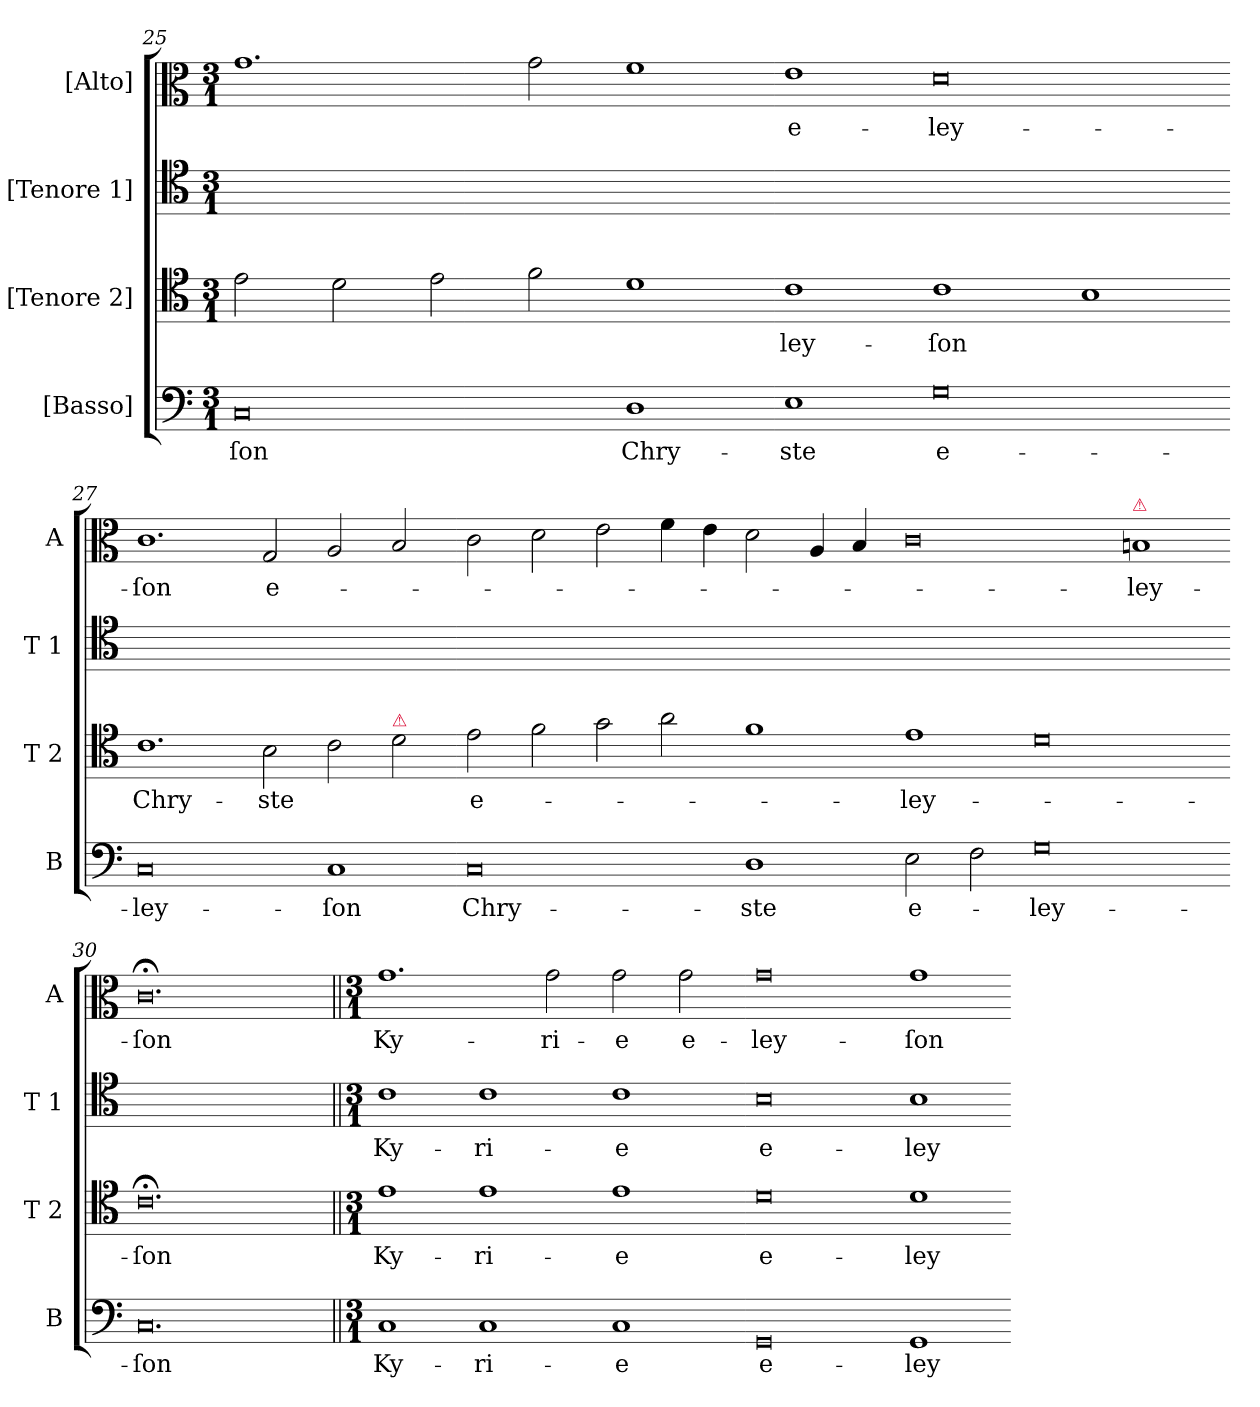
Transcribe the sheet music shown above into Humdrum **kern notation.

**kern	**text	**kern	**text	**kern	**text	**kern	**text
*part4	*part4	*part3	*part3	*part2	*part2	*part1	*part1
*staff4	*staff4	*staff3	*staff3	*staff2	*staff2	*staff1	*staff1
*I"[Basso]	*	*I"[Tenore 2]	*	*I"[Tenore 1]	*	*I"[Alto]	*
*I'B	*	*I'T 2	*	*I'T 1	*	*I'A	*
*clefF4	*	*clefC4	*	*clefC4	*	*clefC3	*
*k[]	*	*k[]	*	*k[]	*	*k[]	*
*M3/1	*	*M3/1	*	*M3/1	*	*M3/1	*
=25	=25	=25	=25	=25	=25	=25	=25
!	!LO:LY:i	!	!	!	!	!	!
0C	-ſon	2e\	.	0.ryy	.	1.g	.
.	.	2d\	.	.	.	.	.
.	.	2e\	.	.	.	.	.
.	.	2f\	.	.	.	2g\	.
!	!LO:LY:i	!	!	!	!	!	!
1D	Chry-	1d	.	.	.	1f	.
=26-	=26-	=26-	=26-	=26-	=26-	=26-	=26-
!	!LO:LY:i	!	!	!	!	!	!
1E	-ste	1c	-ley-	0.ryy	.	1e	e-
!	!LO:LY:i	!	!	!	!	!	!
0G	e-	1c	-ſon	.	.	0d	-ley-
.	.	1B	.	.	.	.	.
=27-	=27-	=27-	=27-	=27-	=27-	=27-	=27-
!	!LO:LY:i	!	!	!	!	!	!
0C	-ley-	1.c	Chry-	0.ryy	.	1.c	-ſon
.	.	2B\	-ste	.	.	2G/	e-
!	!LO:LY:i	!	!	!	!	!	!
1C	-ſon	2c\	.	.	.	2A/	.
!	!	!LO:TX:a:color=crimson:t=⚠	!	!	!	!	!
.	.	2d\	.	.	.	2B/	.
=28-	=28-	=28-	=28-	=28-	=28-	=28-	=28-
!	!LO:LY:i	!	!	!	!	!	!
0C	Chry-	2e\	e-	0.ryy	.	2c\	.
.	.	2f\	.	.	.	2d\	.
.	.	2g\	.	.	.	2e\	.
.	.	2a\	.	.	.	4f\	.
.	.	.	.	.	.	4e\	.
!	!LO:LY:i	!	!	!	!	!	!
1D	-ste	1f	.	.	.	2d\	.
.	.	.	.	.	.	4A/	.
.	.	.	.	.	.	4B/	.
=29-	=29-	=29-	=29-	=29-	=29-	=29-	=29-
!	!LO:LY:i	!	!	!	!	!	!
2E\	e-	1e	-ley-	0.ryy	.	0c	.
2F\	.	.	.	.	.	.	.
!	!LO:LY:i	!	!	!	!	!	!
0G	-ley-	0d	.	.	.	.	.
!	!	!	!	!	!	!LO:TX:a:color=crimson:t=⚠	!
.	.	.	.	.	.	1Bn	-ley-
=30-	=30-	=30-	=30-	=30-	=30-	=30-	=30-
!	!LO:LY:i	!	!	!	!	!	!
0.C	-ſon	0.c;	-ſon	0.ryy	.	0.c;	-ſon
=31||	=31||	=31||	=31||	=31||	=31||	=31||	=31||
*M3/1	*	*M3/1	*	*M3/1	*	*M3/1	*
1C	Ky-	1e	Ky-	1c	Ky-	1.g	Ky-
1C	-ri-	1e	-ri-	1c	-ri-	.	.
.	.	.	.	.	.	2g\	-ri-
1C	-e	1e	-e	1c	-e	2g\	-e
.	.	.	.	.	.	2g\	e-
=32-	=32-	=32-	=32-	=32-	=32-	=32-	=32-
0GG	e-	0d	e-	0B	e-	0g	-ley-
1GG	-ley-	1d	-ley-	1B	-ley-	1g	-ſon
=-	=-	=-	=-	=-	=-	=-	=-
*-	*-	*-	*-	*-	*-	*-	*-
